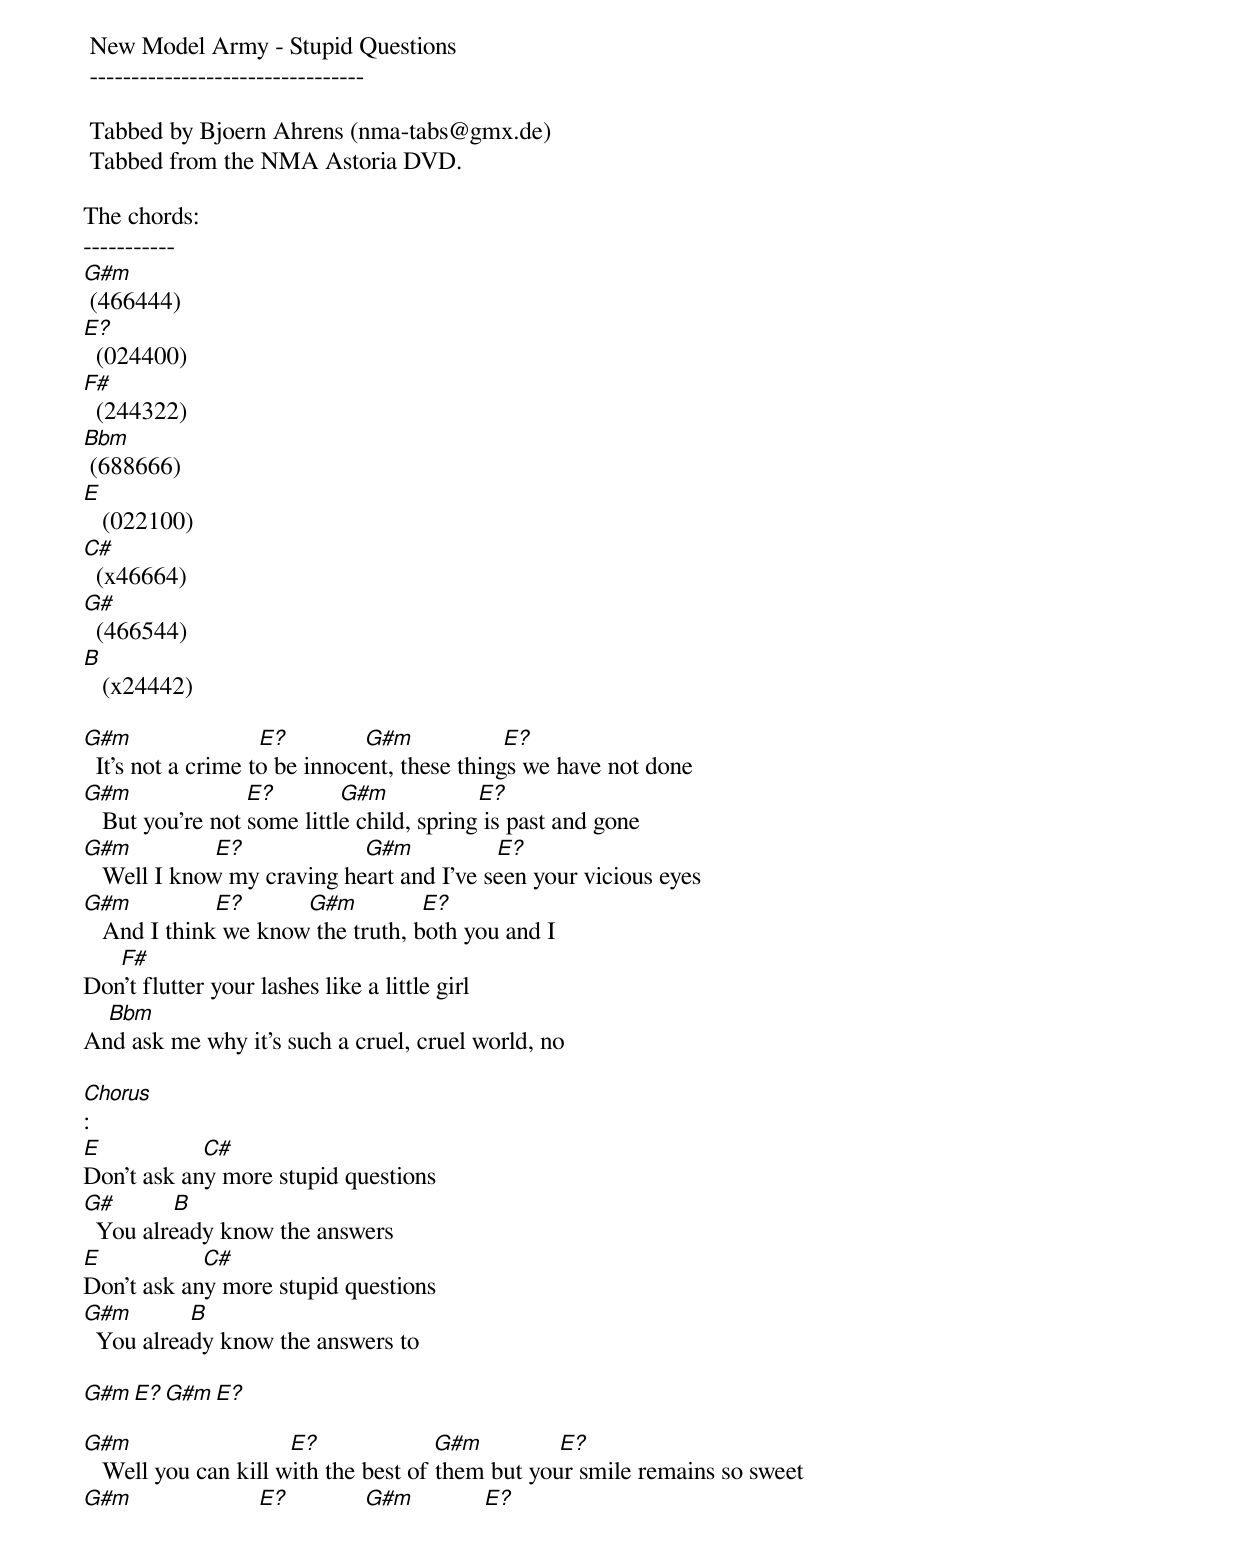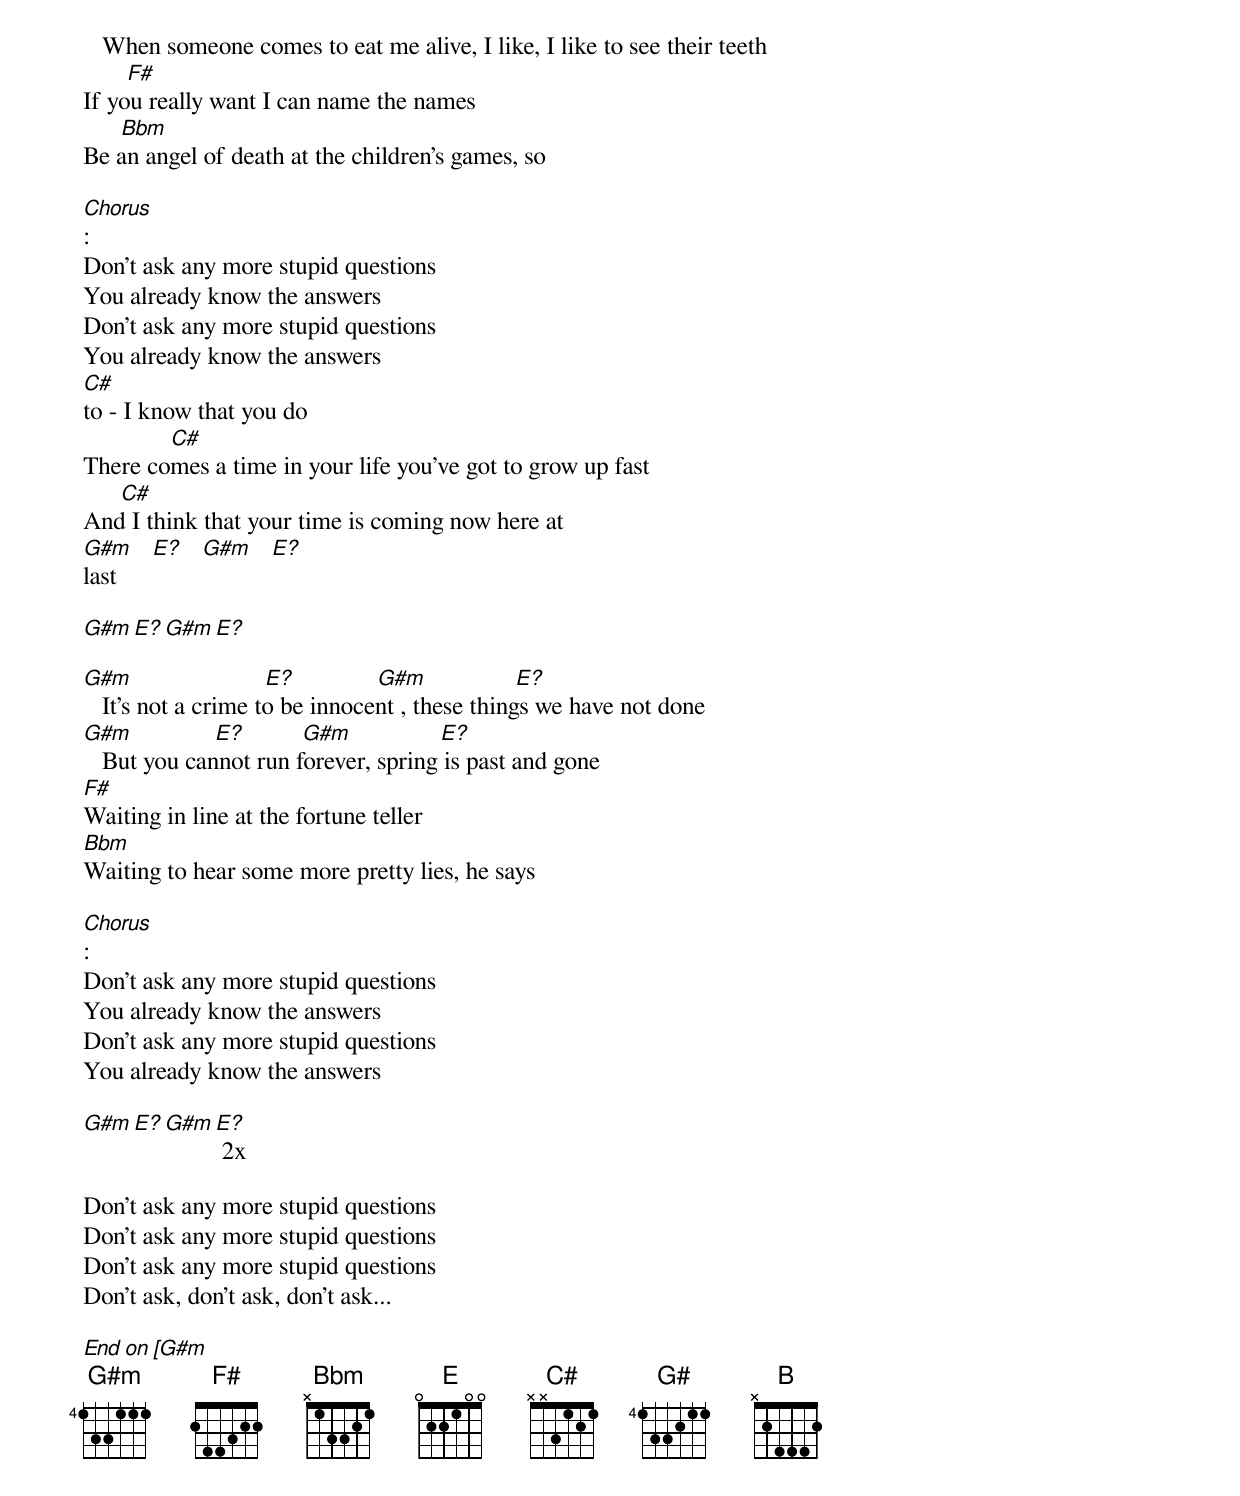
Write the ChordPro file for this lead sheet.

 New Model Army - Stupid Questions
 ---------------------------------

 Tabbed by Bjoern Ahrens (nma-tabs@gmx.de)
 Tabbed from the NMA Astoria DVD.

The chords:
-----------
[G#m] (466444)
[E?]  (024400)
[F#]  (244322)
[Bbm] (688666)
[E]   (022100)
[C#]  (x46664)
[G#]  (466544)
[B]   (x24442)

[G#m]                    [E?]            [G#m]              [E?]
  It's not a crime to be innocent, these things we have not done
[G#m]                  [E?]          [G#m]              [E?]
   But you're not some little child, spring is past and gone
[G#m]             [E?]                   [G#m]             [E?]
   Well I know my craving heart and I've seen your vicious eyes
[G#m]             [E?]          [G#m]          [E?]
   And I think we know the truth, both you and I
      [F#]
Don't flutter your lashes like a little girl
    [Bbm]
And ask me why it's such a cruel, cruel world, no

[Chorus]:
[E]                [C#]
Don't ask any more stupid questions
[G#]         [B]
  You already know the answers
[E]                [C#]
Don't ask any more stupid questions
[G#m]         [B]
  You already know the answers to

[G#m][E?][G#m][E?]

[G#m]                         [E?]                  [G#m]            [E?]
   Well you can kill with the best of them but your smile remains so sweet
[G#m]                    [E?]            [G#m]           [E?]
   When someone comes to eat me alive, I like, I like to see their teeth
       [F#]
If you really want I can name the names
      [Bbm]
Be an angel of death at the children's games, so

[Chorus]:
Don't ask any more stupid questions
You already know the answers
Don't ask any more stupid questions
You already know the answers
[C#]
to - I know that you do
              [C#]
There comes a time in your life you've got to grow up fast
      [C#]
And I think that your time is coming now here at
[G#m]   [E?]   [G#m]   [E?]
last

[G#m][E?][G#m][E?]

[G#m]                     [E?]             [G#m]              [E?]
   It's not a crime to be innocent , these things we have not done
[G#m]             [E?]         [G#m]              [E?]
   But you cannot run forever, spring is past and gone
[F#]
Waiting in line at the fortune teller
[Bbm]
Waiting to hear some more pretty lies, he says

[Chorus]:
Don't ask any more stupid questions
You already know the answers
Don't ask any more stupid questions
You already know the answers

[G#m][E?][G#m][E?] 2x

Don't ask any more stupid questions
Don't ask any more stupid questions
Don't ask any more stupid questions
Don't ask, don't ask, don't ask...

[End on [G#m]
